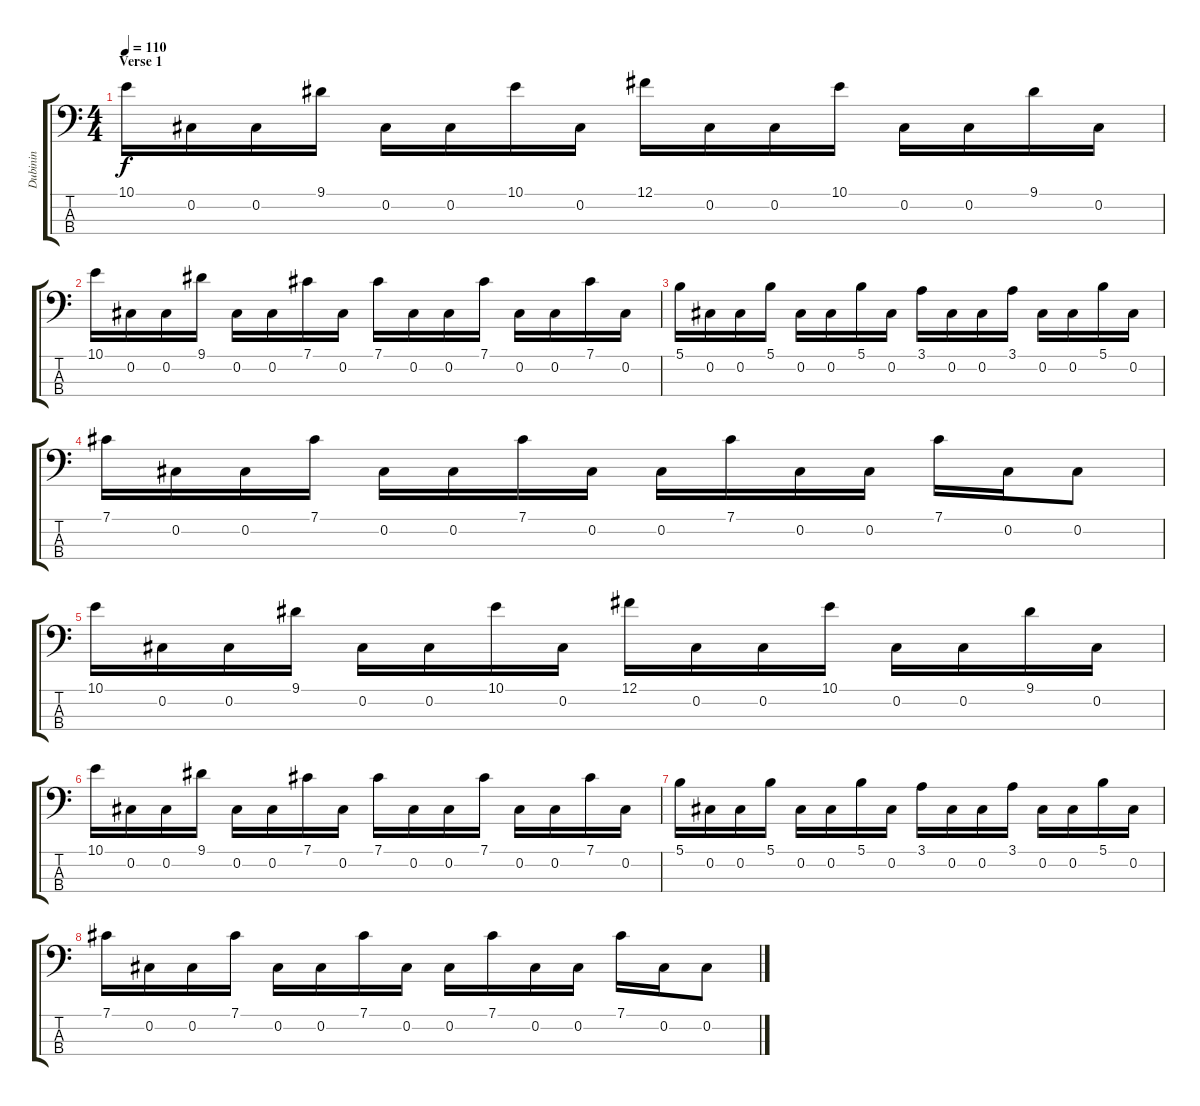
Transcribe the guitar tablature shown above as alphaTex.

\track ("Dubinin" "Dubinin") {instrument electricbassfinger}
\staff {score tabs}
\tuning (Gb2 Db2 Ab1 Eb1) {hide}
\ts (4 4)
\section ("" "Verse 1")
\tempo 110
\clef f4
\ks c
10.1.16{dy f} 0.2.16 0.2.16 9.1.16 0.2.16 0.2.16 10.1.16 0.2.16 12.1.16 0.2.16 0.2.16 10.1.16 0.2.16 0.2.16 9.1.16 0.2.16 |
10.1.16 0.2.16 0.2.16 9.1.16 0.2.16 0.2.16 7.1.16 0.2.16 7.1.16 0.2.16 0.2.16 7.1.16 0.2.16 0.2.16 7.1.16 0.2.16 |
5.1.16 0.2.16 0.2.16 5.1.16 0.2.16 0.2.16 5.1.16 0.2.16 3.1.16 0.2.16 0.2.16 3.1.16 0.2.16 0.2.16 5.1.16 0.2.16 |
7.1.16 0.2.16 0.2.16 7.1.16 0.2.16 0.2.16 7.1.16 0.2.16 0.2.16 7.1.16 0.2.16 0.2.16 7.1.16 0.2.16 0.2.8 |
10.1.16 0.2.16 0.2.16 9.1.16 0.2.16 0.2.16 10.1.16 0.2.16 12.1.16 0.2.16 0.2.16 10.1.16 0.2.16 0.2.16 9.1.16 0.2.16 |
10.1.16 0.2.16 0.2.16 9.1.16 0.2.16 0.2.16 7.1.16 0.2.16 7.1.16 0.2.16 0.2.16 7.1.16 0.2.16 0.2.16 7.1.16 0.2.16 |
5.1.16 0.2.16 0.2.16 5.1.16 0.2.16 0.2.16 5.1.16 0.2.16 3.1.16 0.2.16 0.2.16 3.1.16 0.2.16 0.2.16 5.1.16 0.2.16 |
7.1.16 0.2.16 0.2.16 7.1.16 0.2.16 0.2.16 7.1.16 0.2.16 0.2.16 7.1.16 0.2.16 0.2.16 7.1.16 0.2.16 0.2.8
